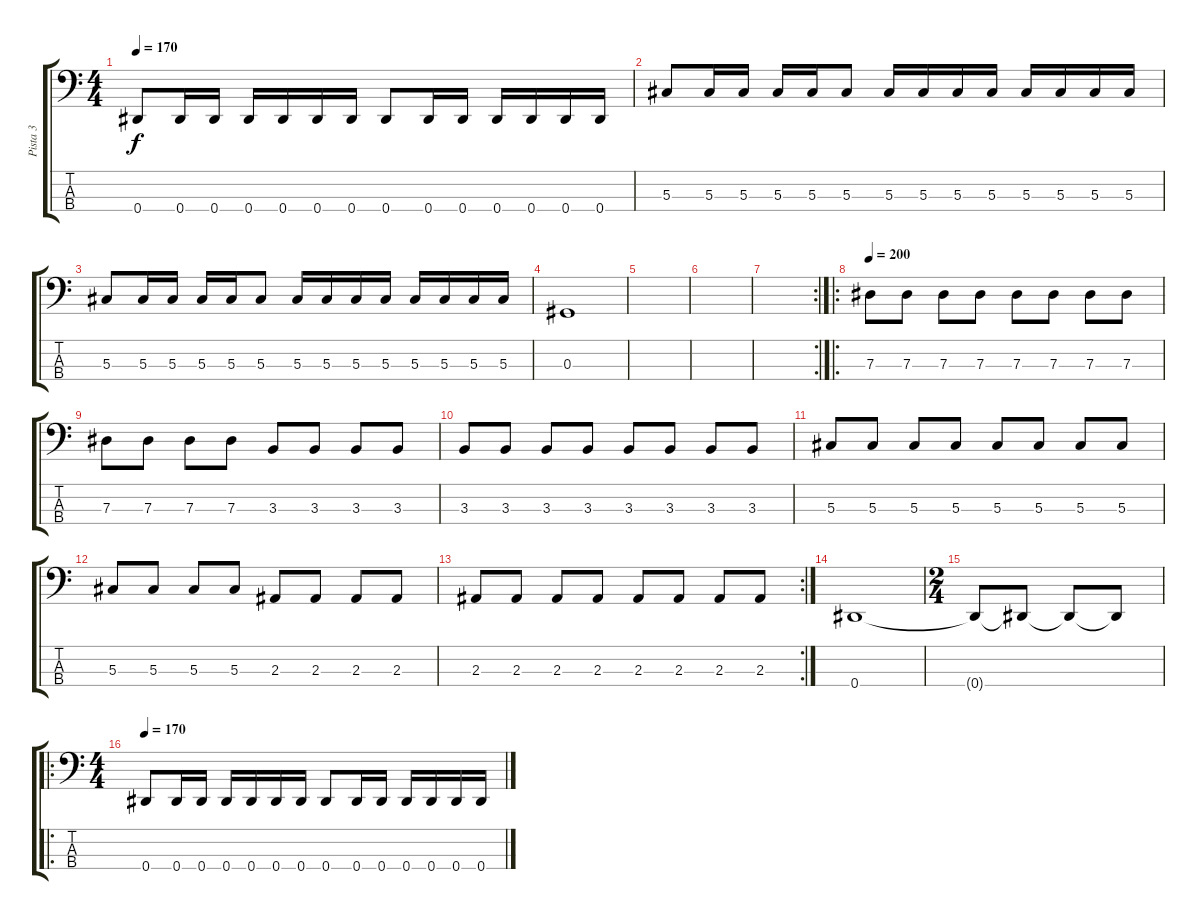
\track ("Pista 3" "Pista 3") {instrument electricbassfinger}
\staff {score tabs}
\tuning (Gb2 Db2 Ab1 Eb1) {hide}
\ts (4 4)
\tempo 170
\clef f4
\ks c
0.4.8{dy f} 0.4.16 0.4.16 0.4.16 0.4.16 0.4.16 0.4.16 0.4.8 0.4.16 0.4.16 0.4.16 0.4.16 0.4.16 0.4.16 |
5.3.8 5.3.16 5.3.16 5.3.16 5.3.16 5.3.8 5.3.16 5.3.16 5.3.16 5.3.16 5.3.16 5.3.16 5.3.16 5.3.16 |
5.3.8 5.3.16 5.3.16 5.3.16 5.3.16 5.3.8 5.3.16 5.3.16 5.3.16 5.3.16 5.3.16 5.3.16 5.3.16 5.3.16 |
0.3.1 |
|
|
\rc 2
|
\ro
\tempo 200
7.3.8 7.3.8 7.3.8 7.3.8 7.3.8 7.3.8 7.3.8 7.3.8 |
7.3.8 7.3.8 7.3.8 7.3.8 3.3.8 3.3.8 3.3.8 3.3.8 |
3.3.8 3.3.8 3.3.8 3.3.8 3.3.8 3.3.8 3.3.8 3.3.8 |
5.3.8 5.3.8 5.3.8 5.3.8 5.3.8 5.3.8 5.3.8 5.3.8 |
5.3.8 5.3.8 5.3.8 5.3.8 2.3.8 2.3.8 2.3.8 2.3.8 |
\rc 2
2.3.8 2.3.8 2.3.8 2.3.8 2.3.8 2.3.8 2.3.8 2.3.8 |
0.4.1 |
\ts (2 4)
0.4{t}.8 0.4{t}.8 0.4{t}.8 0.4{t}.8 |
\ro
\ts (4 4)
\tempo 170
0.4.8 0.4.16 0.4.16 0.4.16 0.4.16 0.4.16 0.4.16 0.4.8 0.4.16 0.4.16 0.4.16 0.4.16 0.4.16 0.4.16
